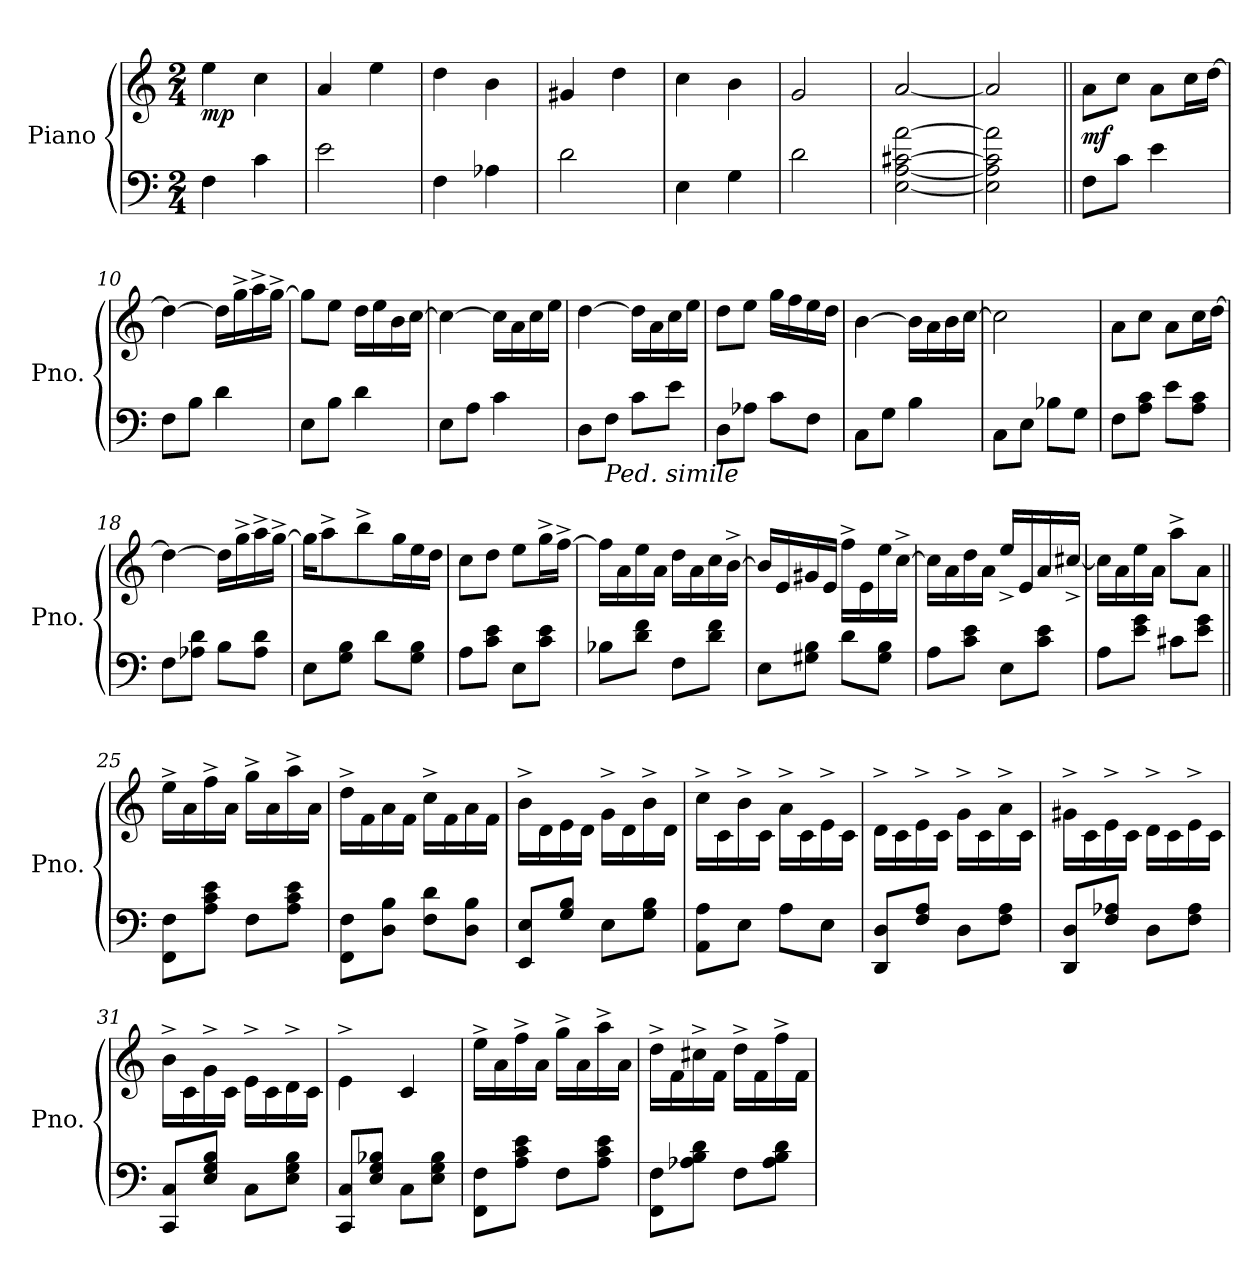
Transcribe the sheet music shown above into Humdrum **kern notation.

**kern	**kern	**dynam
*part1	*part1	*part1
*staff2	*staff1	*staff1/2
*I"Piano	*	*
*I'Pno.	*	*
*clefF4	*clefG2	*
*k[]	*k[]	*
*M2/4	*M2/4	*
*MM92	*MM92	*
=1	=1	=1
!	!	!LO:DY:b
4F\	4ee\	mp
4c\	4cc\	.
=2	=2	=2
2e\	4a/	.
.	4ee\	.
=3	=3	=3
4F\	4dd\	.
4A-X\	4b\	.
=4	=4	=4
2d\	4g#X/	.
.	4dd\	.
=5	=5	=5
4E\	4cc\	.
4G\	4b\	.
=6	=6	=6
2d\	2g/	.
=7	=7	=7
[2E\ [2A\ [2c#X\ [2a\	[2a/	.
=8	=8	=8
2E\] 2A\] 2c#\] 2a\]	2a/]	.
!!LO:LB:g=z
=9||	=9||	=9||
!	!	!LO:DY:b
8F\L	8a\L	mf
8c\J	8cc\J	.
4e\	8a\L	.
.	16cc\L	.
.	[16dd\JJ	.
=10	=10	=10
8F\L	4dd\_	.
8B\J	.	.
4d\	16dd\LL]	.
.	16gg^\	.
.	16aa^\	.
.	[16gg^\JJ	.
=11	=11	=11
8E\L	8gg\L]	.
8B\J	8ee\J	.
4d\	16dd\LL	.
.	16ee\	.
.	16b\	.
.	[16cc\JJ	.
=12	=12	=12
8E\L	4cc\_	.
8A\J	.	.
4c\	16cc\LL]	.
.	16a\	.
.	16cc\	.
.	16ee\JJ	.
=13	=13	=13
8D\L	[4dd\	.
!LO:TX:b:i:t=Ped. simile	!	!
8F\J	.	.
8c\L	16dd\LL]	.
.	16a\	.
8e\J	16cc\	.
.	16ee\JJ	.
=14	=14	=14
8D\L	8dd\L	.
8A-X\J	8ee\J	.
8c\L	16gg\LL	.
.	16ff\	.
8F\J	16ee\	.
.	16dd\JJ	.
!!LO:LB:g=z
=15	=15	=15
8C\L	[4b\	.
8G\J	.	.
4B\	16b\LL]	.
.	16a\	.
.	16b\	.
.	[16cc\JJ	.
=16	=16	=16
8C\L	2cc\]	.
8E\J	.	.
8B-X\L	.	.
8G\J	.	.
=17	=17	=17
8F\L	8a\L	.
8A\ 8c\J	8cc\J	.
8e\L	8a\L	.
8A\ 8c\J	16cc\L	.
.	[16dd\JJ	.
=18	=18	=18
8F\L	4dd\_	.
8A-X\ 8d\J	.	.
8B\L	16dd\LL]	.
.	16gg^\	.
8A-\ 8d\J	16aa^\	.
.	[16gg^\JJ	.
=19	=19	=19
8E\L	16gg\KL]	.
.	8aa^\	.
8G\ 8B\J	.	.
.	8bb^\	.
8d\L	.	.
.	16gg\L	.
8G\ 8B\J	16ee\	.
.	16dd\JJ	.
=20	=20	=20
8A\L	8cc\L	.
8c\ 8e\J	8dd\J	.
8E\L	8ee\L	.
8c\ 8e\J	16gg^\L	.
.	[16ff^\JJ	.
!!LO:LB:g=z
=21	=21	=21
8B-X\L	16ff\LL]	.
.	16a\	.
8d\ 8f\J	16ee\	.
.	16a\JJ	.
8F\L	16dd\LL	.
.	16a\	.
8d\ 8f\J	16cc\	.
.	[16b^\JJ	.
=22	=22	=22
8E\L	16b/LL]	.
.	16e/	.
8G#X\ 8B\J	16g#X/	.
.	16e/JJ	.
8d\L	16ff^\LL	.
.	16e\	.
8G#\ 8B\J	16ee\	.
.	[16cc^\JJ	.
=23	=23	=23
8A\L	16cc\LL]	.
.	16a\	.
8c\ 8e\J	16dd\	.
.	16a\JJ	.
8E\L	16ee^/LL	.
.	16e/	.
8c\ 8e\J	16a/	.
.	[16cc#X^/JJ	.
=24	=24	=24
8A\L	16cc#\LL]	.
.	16a\	.
8e\ 8g\J	16ee\	.
.	16a\JJ	.
8c#X\L	8aa^\L	.
8e\ 8g\J	8a\J	.
!!LO:LB:g=z
=25||	=25||	=25||
8FF\ 8F\L	16ee^\LL	.
.	16a\	.
8A\ 8c\ 8e\J	16ff^\	.
.	16a\JJ	.
8F\L	16gg^\LL	.
.	16a\	.
8A\ 8c\ 8e\J	16aa^\	.
.	16a\JJ	.
=26	=26	=26
8FF\ 8F\L	16dd^\LL	.
.	16f\	.
8D\ 8B\J	16a\	.
.	16f\JJ	.
8F\ 8d\L	16cc^\LL	.
.	16f\	.
8D\ 8B\J	16a\	.
.	16f\JJ	.
=27	=27	=27
8EE/ 8E/L	16b^\LL	.
.	16d\	.
8G/ 8B/J	16e\	.
.	16d\JJ	.
8E\L	16g^\LL	.
.	16d\	.
8G\ 8B\J	16b^\	.
.	16d\JJ	.
=28	=28	=28
8AA\ 8A\L	16cc^\LL	.
.	16c\	.
8E\J	16b^\	.
.	16c\JJ	.
8A\L	16a^\LL	.
.	16c\	.
8E\J	16e^\	.
.	16c\JJ	.
=29	=29	=29
8DD/ 8D/L	16d^\LL	.
.	16c\	.
8F/ 8A/J	16e^\	.
.	16c\JJ	.
8D\L	16g^\LL	.
.	16c\	.
8F\ 8A\J	16a^\	.
.	16c\JJ	.
!!LO:PB:g=z
=30	=30	=30
8DD/ 8D/L	16g#X^\LL	.
.	16c\	.
8F/ 8A-X/J	16e^\	.
.	16c\JJ	.
8D\L	16d^\LL	.
.	16c\	.
8F\ 8A-\J	16e^\	.
.	16c\JJ	.
=31	=31	=31
8CC/ 8C/L	16b^\LL	.
.	16c\	.
8E/ 8G/ 8B/J	16g^\	.
.	16c\JJ	.
8C\L	16e^\LL	.
.	16c\	.
8E\ 8G\ 8B\J	16d^\	.
.	16c\JJ	.
=32	=32	=32
8CC/ 8C/L	4e^\	.
8E/ 8G/ 8B-X/J	.	.
8C\L	4c/	.
8E\ 8G\ 8B-\J	.	.
=33	=33	=33
8FF\ 8F\L	16ee^\LL	.
.	16a\	.
8A\ 8c\ 8e\J	16ff^\	.
.	16a\JJ	.
8F\L	16gg^\LL	.
.	16a\	.
8A\ 8c\ 8e\J	16aa^\	.
.	16a\JJ	.
=34	=34	=34
8FF\ 8F\L	16dd^\LL	.
.	16f\	.
8A-X\ 8B\ 8d\J	16cc#X^\	.
.	16f\JJ	.
8F\L	16dd^\LL	.
.	16f\	.
8A-\ 8B\ 8d\J	16ff^\	.
.	16f\JJ	.
=	=	=
*-	*-	*-
